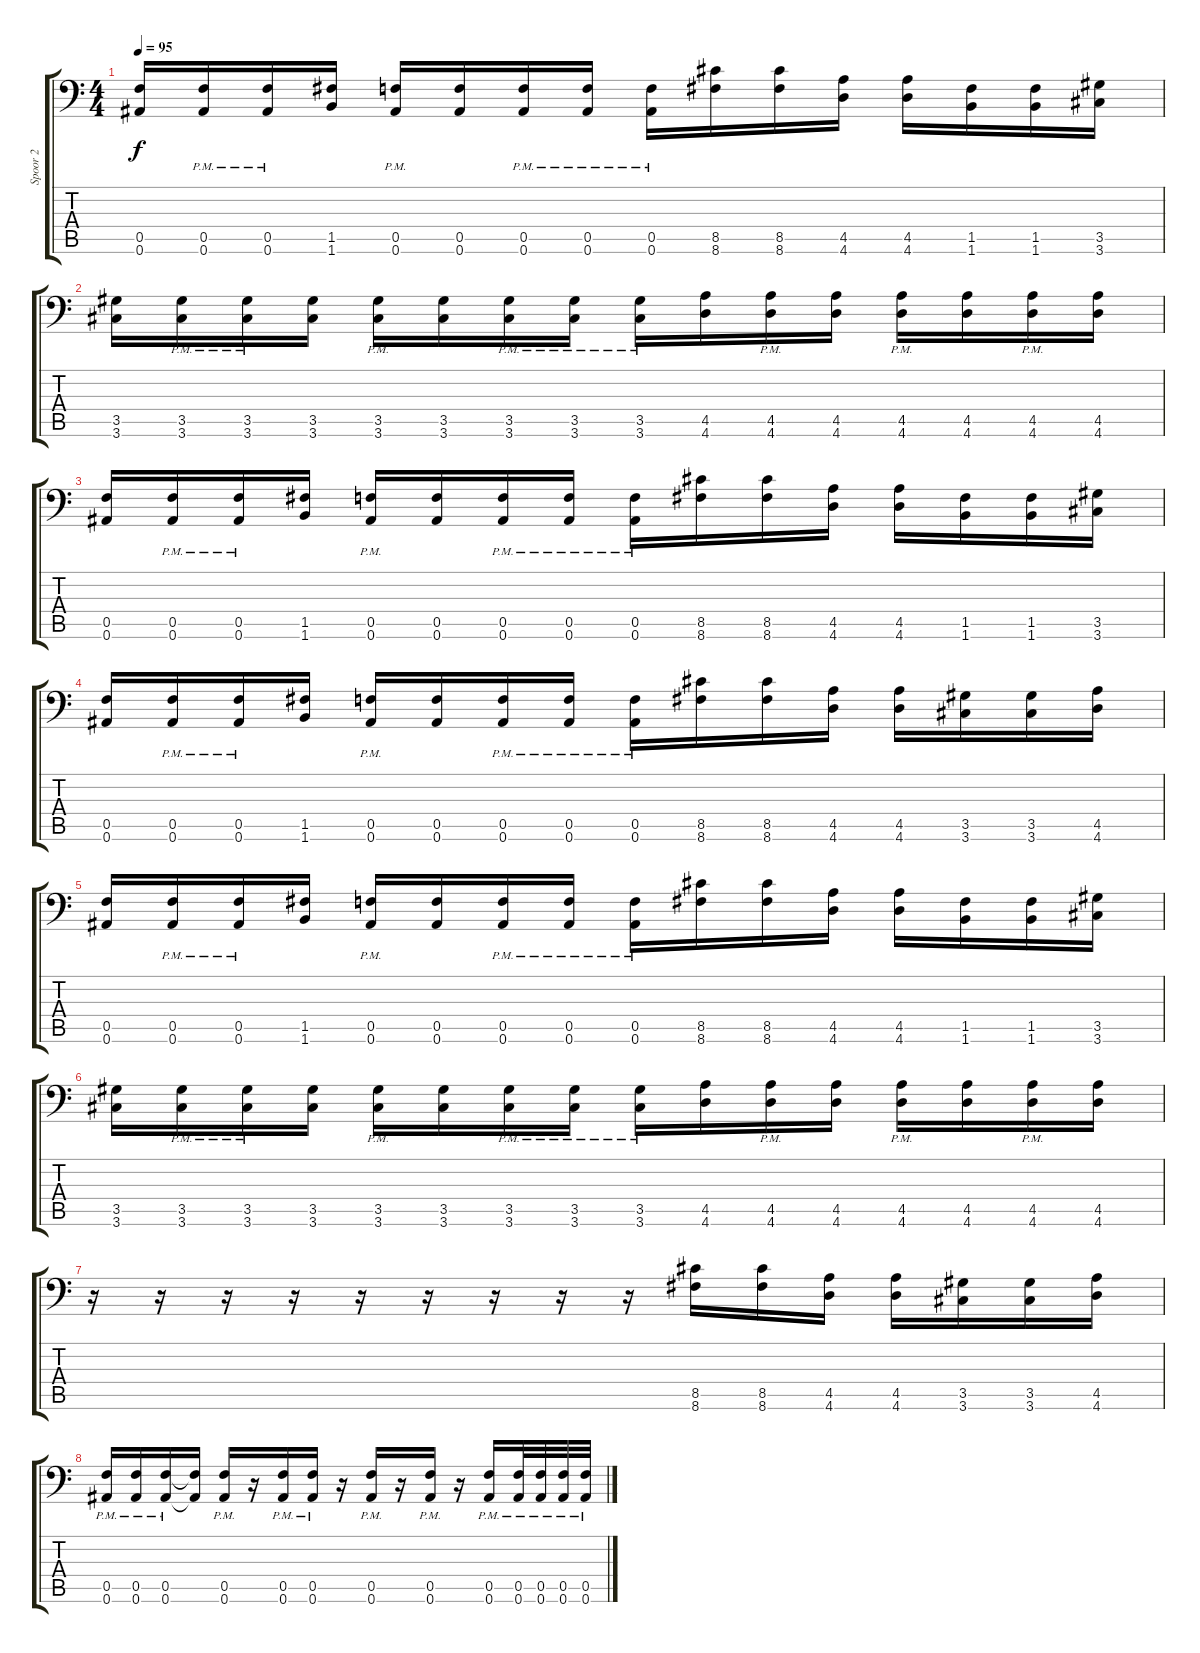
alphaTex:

\track ("Spoor 2" "Spoor 2") {instrument distortionguitar}
\staff {score tabs}
\tuning (C4 G3 Eb3 Bb2 F2 Bb1) {hide}
\ts (4 4)
\tempo 95
\clef f4
\ks c
(0.5 0.6).16{dy f} (0.5{pm} 0.6{pm}).16 (0.5{pm} 0.6{pm}).16 (1.5 1.6).16 (0.5{pm} 0.6{pm}).16 (0.5 0.6).16 (0.5{pm} 0.6{pm}).16 (0.5{pm} 0.6{pm}).16 (0.5{pm} 0.6{pm}).16 (8.5 8.6).16 (8.5 8.6).16 (4.5 4.6).16 (4.5 4.6).16 (1.5 1.6).16 (1.5 1.6).16 (3.5 3.6).16 |
(3.5 3.6).16 (3.5{pm} 3.6{pm}).16 (3.5{pm} 3.6{pm}).16 (3.5 3.6).16 (3.5{pm} 3.6{pm}).16 (3.5 3.6).16 (3.5{pm} 3.6{pm}).16 (3.5{pm} 3.6{pm}).16 (3.5{pm} 3.6{pm}).16 (4.5 4.6).16 (4.5{pm} 4.6{pm}).16 (4.5 4.6).16 (4.5{pm} 4.6{pm}).16 (4.5 4.6).16 (4.5{pm} 4.6{pm}).16 (4.5 4.6).16 |
(0.5 0.6).16 (0.5{pm} 0.6{pm}).16 (0.5{pm} 0.6{pm}).16 (1.5 1.6).16 (0.5{pm} 0.6{pm}).16 (0.5 0.6).16 (0.5{pm} 0.6{pm}).16 (0.5{pm} 0.6{pm}).16 (0.5{pm} 0.6{pm}).16 (8.5 8.6).16 (8.5 8.6).16 (4.5 4.6).16 (4.5 4.6).16 (1.5 1.6).16 (1.5 1.6).16 (3.5 3.6).16 |
(0.5 0.6).16 (0.5{pm} 0.6{pm}).16 (0.5{pm} 0.6{pm}).16 (1.5 1.6).16 (0.5{pm} 0.6{pm}).16 (0.5 0.6).16 (0.5{pm} 0.6{pm}).16 (0.5{pm} 0.6{pm}).16 (0.5{pm} 0.6{pm}).16 (8.5 8.6).16 (8.5 8.6).16 (4.5 4.6).16 (4.5 4.6).16 (3.5 3.6).16 (3.5 3.6).16 (4.5 4.6).16 |
(0.5 0.6).16 (0.5{pm} 0.6{pm}).16 (0.5{pm} 0.6{pm}).16 (1.5 1.6).16 (0.5{pm} 0.6{pm}).16 (0.5 0.6).16 (0.5{pm} 0.6{pm}).16 (0.5{pm} 0.6{pm}).16 (0.5{pm} 0.6{pm}).16 (8.5 8.6).16 (8.5 8.6).16 (4.5 4.6).16 (4.5 4.6).16 (1.5 1.6).16 (1.5 1.6).16 (3.5 3.6).16 |
(3.5 3.6).16 (3.5{pm} 3.6{pm}).16 (3.5{pm} 3.6{pm}).16 (3.5 3.6).16 (3.5{pm} 3.6{pm}).16 (3.5 3.6).16 (3.5{pm} 3.6{pm}).16 (3.5{pm} 3.6{pm}).16 (3.5{pm} 3.6{pm}).16 (4.5 4.6).16 (4.5{pm} 4.6{pm}).16 (4.5 4.6).16 (4.5{pm} 4.6{pm}).16 (4.5 4.6).16 (4.5{pm} 4.6{pm}).16 (4.5 4.6).16 |
r.16 r.16 r.16 r.16 r.16 r.16 r.16 r.16 r.16 (8.5 8.6).16 (8.5 8.6).16 (4.5 4.6).16 (4.5 4.6).16 (3.5 3.6).16 (3.5 3.6).16 (4.5 4.6).16 |
(0.5{pm} 0.6{pm}).16 (0.5{pm} 0.6{pm}).16 (0.5{pm} 0.6{pm}).16 (0.5{t} 0.6{t}).16 (0.5{pm} 0.6{pm}).16 r.16 (0.5{pm} 0.6{pm}).16 (0.5{pm} 0.6{pm}).16 r.16 (0.5{pm} 0.6{pm}).16 r.16 (0.5{pm} 0.6{pm}).16 r.16 (0.5{pm} 0.6{pm}).16 (0.5{pm} 0.6{pm}).32 (0.5{pm} 0.6{pm}).32 (0.5{pm} 0.6{pm}).32 (0.5{pm} 0.6{pm}).32
